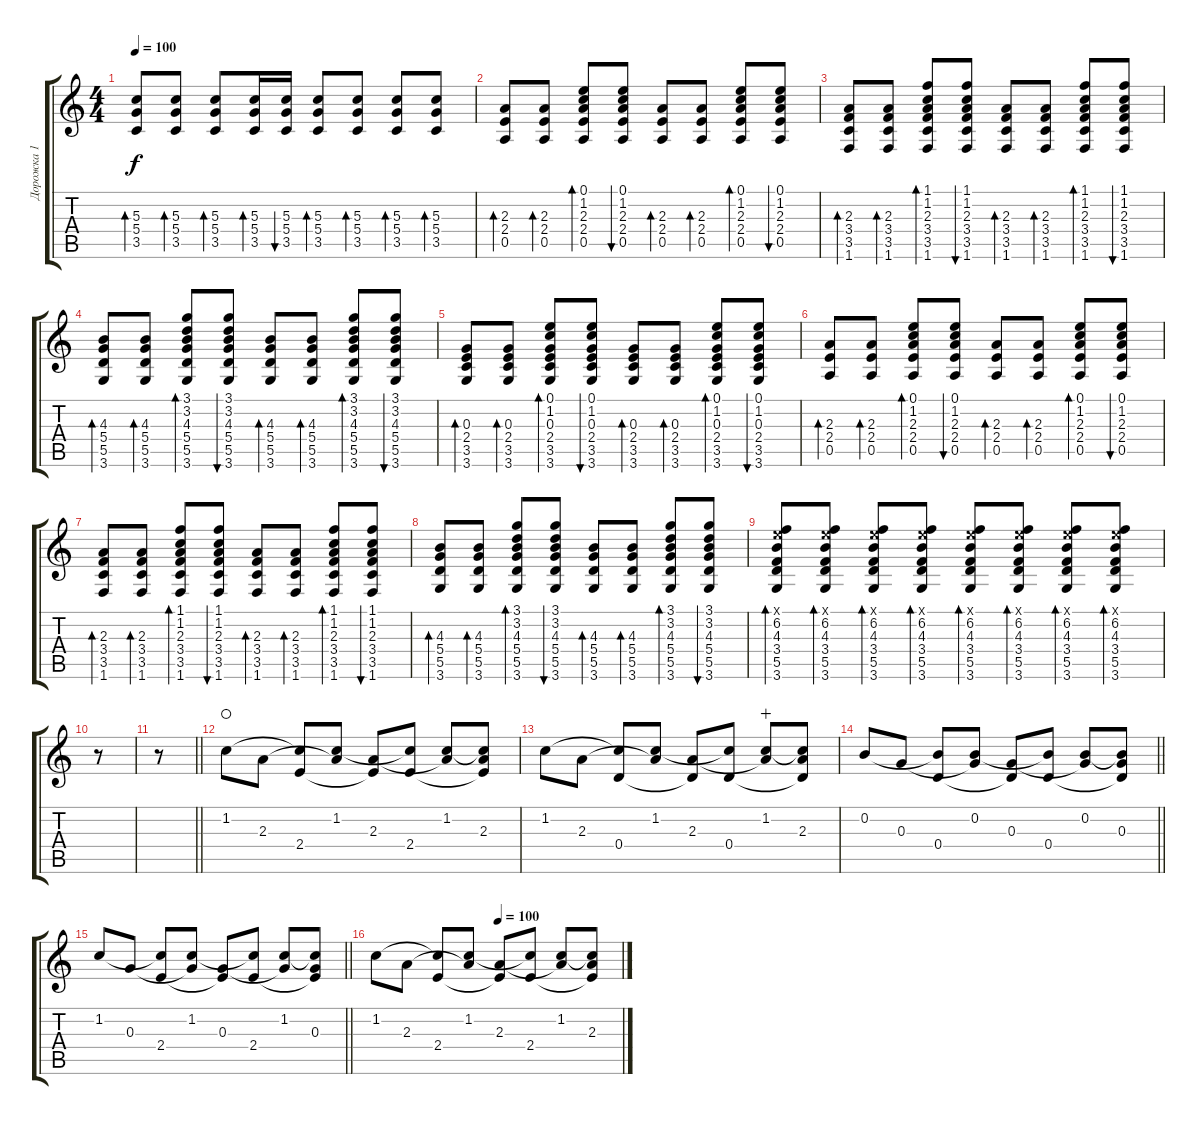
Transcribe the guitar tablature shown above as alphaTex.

\track ("Дорожка 1" "Дорожка 1") {instrument electricguitarclean}
\staff {score tabs}
\tuning (E4 B3 G3 D3 A2 E2) {hide}
\ts (4 4)
\tempo 100
\clef g2
\ks c
(5.3 5.4 3.5).8{bd 60 dy f} (5.3 5.4 3.5).8{bd 60} (5.3 5.4 3.5).8{bd 60} (5.3 5.4 3.5).16{bd 60} (5.3 5.4 3.5).16{bu 60} (5.3 5.4 3.5).8{bd 60} (5.3 5.4 3.5).8{bd 60} (5.3 5.4 3.5).8{bd 60} (5.3 5.4 3.5).8{bd 60} |
(2.3 2.4 0.5).8{bd 60} (2.3 2.4 0.5).8{bd 60} (0.1 1.2 2.3 2.4 0.5).8{bd 60} (0.1 1.2 2.3 2.4 0.5).8{bu 60} (2.3 2.4 0.5).8{bd 60} (2.3 2.4 0.5).8{bd 60} (0.1 1.2 2.3 2.4 0.5).8{bd 60} (0.1 1.2 2.3 2.4 0.5).8{bu 60} |
(2.3 3.4 3.5 1.6).8{bd 60} (2.3 3.4 3.5 1.6).8{bd 60} (1.1 1.2 2.3 3.4 3.5 1.6).8{bd 60} (1.1 1.2 2.3 3.4 3.5 1.6).8{bu 60} (2.3 3.4 3.5 1.6).8{bd 60} (2.3 3.4 3.5 1.6).8{bd 60} (1.1 1.2 2.3 3.4 3.5 1.6).8{bd 60} (1.1 1.2 2.3 3.4 3.5 1.6).8{bu 60} |
(4.3 5.4 5.5 3.6).8{bd 60} (4.3 5.4 5.5 3.6).8{bd 60} (3.1 3.2 4.3 5.4 5.5 3.6).8{bd 60} (3.1 3.2 4.3 5.4 5.5 3.6).8{bu 60} (4.3 5.4 5.5 3.6).8{bd 60} (4.3 5.4 5.5 3.6).8{bd 60} (3.1 3.2 4.3 5.4 5.5 3.6).8{bd 60} (3.1 3.2 4.3 5.4 5.5 3.6).8{bu 60} |
(0.3 2.4 3.5 3.6).8{bd 60} (0.3 2.4 3.5 3.6).8{bd 60} (0.1 1.2 0.3 2.4 3.5 3.6).8{bd 60} (0.1 1.2 0.3 2.4 3.5 3.6).8{bu 60} (0.3 2.4 3.5 3.6).8{bd 60} (0.3 2.4 3.5 3.6).8{bd 60} (0.1 1.2 0.3 2.4 3.5 3.6).8{bd 60} (0.1 1.2 0.3 2.4 3.5 3.6).8{bu 60} |
(2.3 2.4 0.5).8{bd 60} (2.3 2.4 0.5).8{bd 60} (0.1 1.2 2.3 2.4 0.5).8{bd 60} (0.1 1.2 2.3 2.4 0.5).8{bu 60} (2.3 2.4 0.5).8{bd 60} (2.3 2.4 0.5).8{bd 60} (0.1 1.2 2.3 2.4 0.5).8{bd 60} (0.1 1.2 2.3 2.4 0.5).8{bu 60} |
(2.3 3.4 3.5 1.6).8{bd 60} (2.3 3.4 3.5 1.6).8{bd 60} (1.1 1.2 2.3 3.4 3.5 1.6).8{bd 60} (1.1 1.2 2.3 3.4 3.5 1.6).8{bu 60} (2.3 3.4 3.5 1.6).8{bd 60} (2.3 3.4 3.5 1.6).8{bd 60} (1.1 1.2 2.3 3.4 3.5 1.6).8{bd 60} (1.1 1.2 2.3 3.4 3.5 1.6).8{bu 60} |
(4.3 5.4 5.5 3.6).8{bd 60} (4.3 5.4 5.5 3.6).8{bd 60} (3.1 3.2 4.3 5.4 5.5 3.6).8{bd 60} (3.1 3.2 4.3 5.4 5.5 3.6).8{bu 60} (4.3 5.4 5.5 3.6).8{bd 60} (4.3 5.4 5.5 3.6).8{bd 60} (3.1 3.2 4.3 5.4 5.5 3.6).8{bd 60} (3.1 3.2 4.3 5.4 5.5 3.6).8{bu 60} |
(0.1{x} 6.2 4.3 3.4 5.5 3.6).8{bd 60} (0.1{x} 6.2 4.3 3.4 5.5 3.6).8{bd 60} (0.1{x} 6.2 4.3 3.4 5.5 3.6).8{bd 60} (0.1{x} 6.2 4.3 3.4 5.5 3.6).8{bd 60} (0.1{x} 6.2 4.3 3.4 5.5 3.6).8{bd 60} (0.1{x} 6.2 4.3 3.4 5.5 3.6).8{bd 60} (0.1{x} 6.2 4.3 3.4 5.5 3.6).8{bd 60} (0.1{x} 6.2 4.3 3.4 5.5 3.6).8{bd 60} |
r.8 |
\barLineRight lightlight
r.8 |
1.2.8{waho} 2.3.8 (1.2{t} 2.4).8 (1.2 2.3{t}).8 (2.3 2.4{t}).8 (1.2{t} 2.4).8 (1.2 2.3{t}).8 (1.2{t} 2.3 2.4{t}).8 |
1.2.8 2.3.8 (1.2{t} 0.4).8 (1.2 2.3{t}).8 (2.3 0.4{t}).8 (1.2{t} 0.4).8 (1.2 2.3{t}).8{wahc} (1.2{t} 2.3 0.4{t}).8 |
\barLineRight lightlight
0.2.8 0.3.8 (0.2{t} 0.4).8 (0.2 0.3{t}).8 (0.3 0.4{t}).8 (0.2{t} 0.4).8 (0.2 0.3{t}).8 (0.2{t} 0.3 0.4{t}).8 |
\barLineRight lightlight
1.2.8 0.3.8 (1.2{t} 2.4).8 (1.2 0.3{t}).8 (0.3 2.4{t}).8 (1.2{t} 2.4).8 (1.2 0.3{t}).8 (1.2{t} 0.3 2.4{t}).8 |
\tempo (100 0.5)
1.2.8 2.3.8 (1.2{t} 2.4).8 (1.2 2.3{t}).8 (2.3 2.4{t}).8{balance 3} (1.2{t} 2.4).8 (1.2 2.3{t}).8 (1.2{t} 2.3 2.4{t}).8
